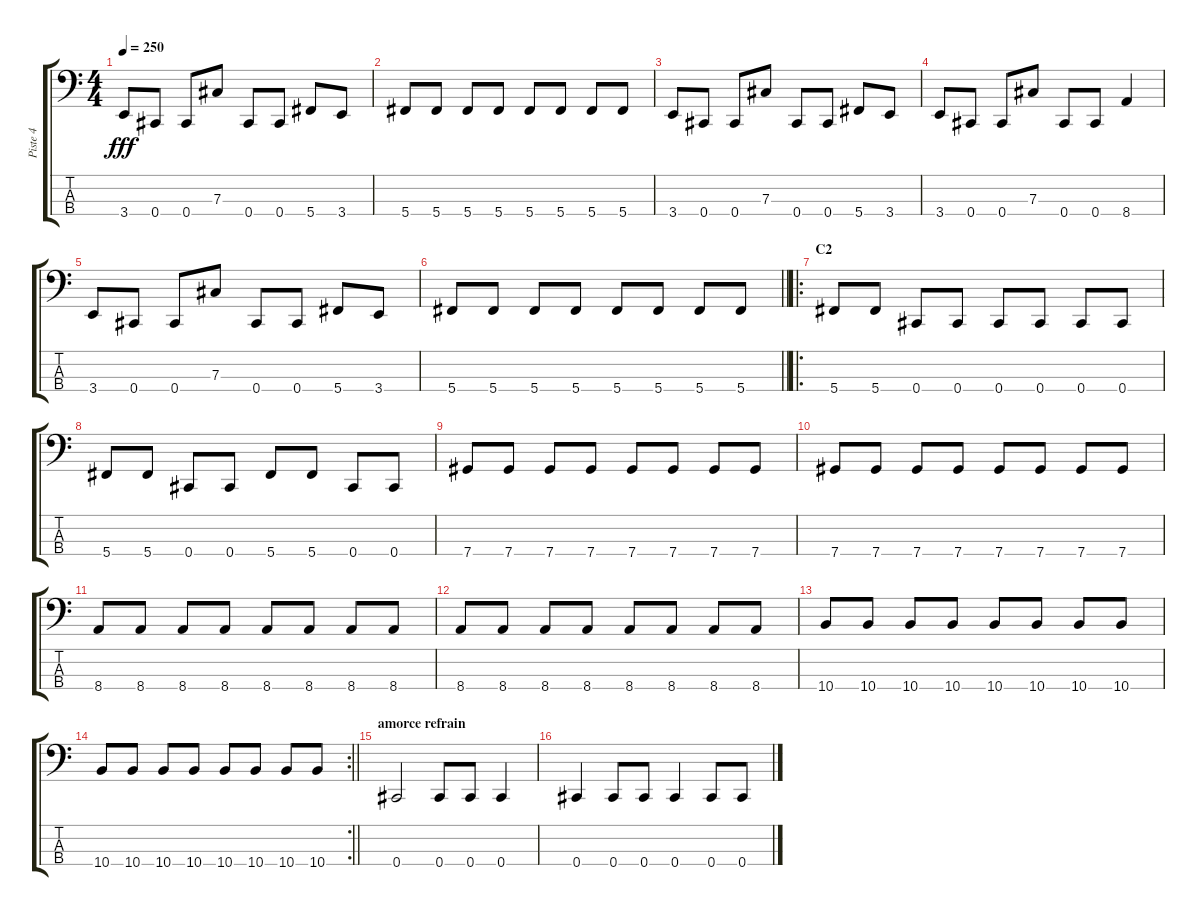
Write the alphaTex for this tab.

\track ("Piste 4" "Piste 4") {instrument electricbasspick}
\staff {score tabs}
\tuning (E2 B1 Gb1 Db1) {hide}
\ts (4 4)
\tempo 250
\clef f4
\ks c
3.4.8{dy fff} 0.4.8 0.4.8 7.3.8 0.4.8 0.4.8 5.4.8 3.4.8 |
5.4.8 5.4.8 5.4.8 5.4.8 5.4.8 5.4.8 5.4.8 5.4.8 |
3.4.8 0.4.8 0.4.8 7.3.8 0.4.8 0.4.8 5.4.8 3.4.8 |
3.4.8 0.4.8 0.4.8 7.3.8 0.4.8 0.4.8 8.4.4 |
3.4.8 0.4.8 0.4.8 7.3.8 0.4.8 0.4.8 5.4.8 3.4.8 |
\barLineRight lightlight
5.4.8 5.4.8 5.4.8 5.4.8 5.4.8 5.4.8 5.4.8 5.4.8 |
\ro
\section ("" "C2")
5.4.8 5.4.8 0.4.8 0.4.8 0.4.8 0.4.8 0.4.8 0.4.8 |
5.4.8 5.4.8 0.4.8 0.4.8 5.4.8 5.4.8 0.4.8 0.4.8 |
7.4.8 7.4.8 7.4.8 7.4.8 7.4.8 7.4.8 7.4.8 7.4.8 |
7.4.8 7.4.8 7.4.8 7.4.8 7.4.8 7.4.8 7.4.8 7.4.8 |
8.4.8 8.4.8 8.4.8 8.4.8 8.4.8 8.4.8 8.4.8 8.4.8 |
8.4.8 8.4.8 8.4.8 8.4.8 8.4.8 8.4.8 8.4.8 8.4.8 |
10.4.8 10.4.8 10.4.8 10.4.8 10.4.8 10.4.8 10.4.8 10.4.8 |
\rc 2
\barLineRight lightlight
10.4.8 10.4.8 10.4.8 10.4.8 10.4.8 10.4.8 10.4.8 10.4.8 |
\section ("" "amorce refrain")
0.4.2 0.4.8 0.4.8 0.4.4 |
0.4.4 0.4.8 0.4.8 0.4.4 0.4.8 0.4.8
